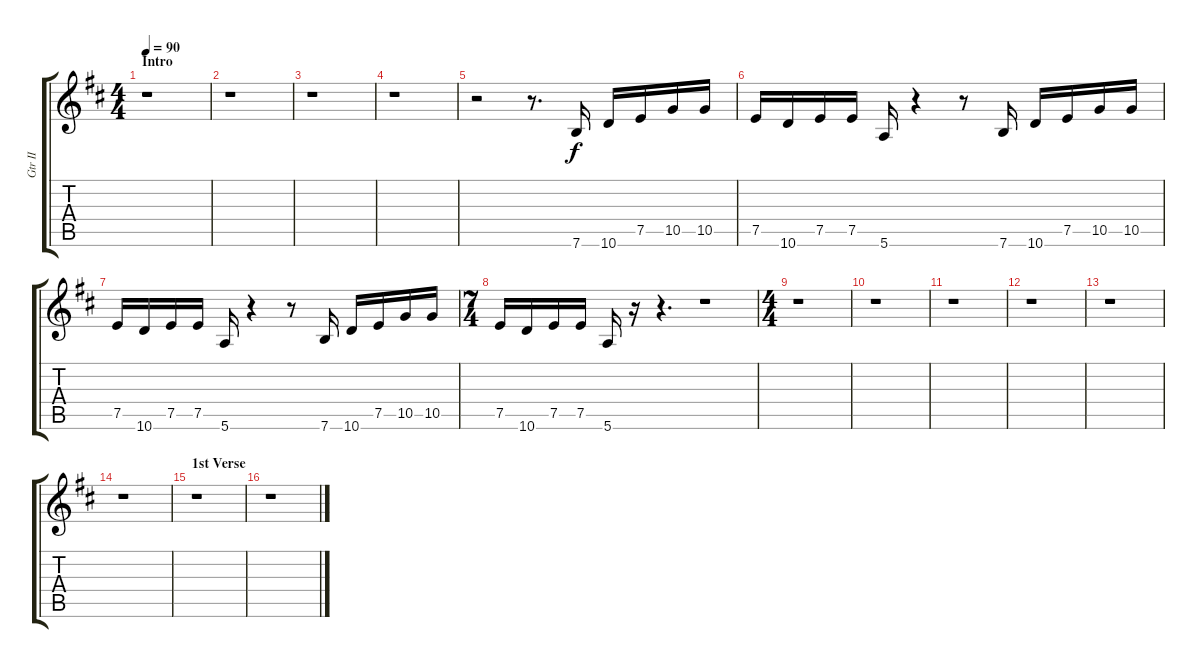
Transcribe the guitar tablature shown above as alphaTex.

\track ("Gtr II" "Gtr II") {instrument electricguitarmuted}
\staff {score tabs}
\tuning (E4 B3 G3 D3 A2 E2) {hide}
\ts (4 4)
\section ("" "Intro")
\tempo 90
\clef g2
\ks bminor
r.1{dy f instrument electricguitarmuted} |
r.1 |
r.1 |
r.1 |
r.2 r.8{d} 7.6.16 10.6.16 7.5.16 10.5.16 10.5.16 |
7.5.16 10.6.16 7.5.16 7.5.16 5.6.16 r.4 r.8 7.6.16 10.6.16 7.5.16 10.5.16 10.5.16 |
7.5.16 10.6.16 7.5.16 7.5.16 5.6.16 r.4 r.8 7.6.16 10.6.16 7.5.16 10.5.16 10.5.16 |
\ts (7 4)
7.5.16 10.6.16 7.5.16 7.5.16 5.6.16 r.16 r.4{d} r.1 |
\ts (4 4)
r.1 |
r.1 |
r.1 |
r.1 |
r.1 |
r.1 |
\section ("" "1st Verse")
r.1 |
r.1
